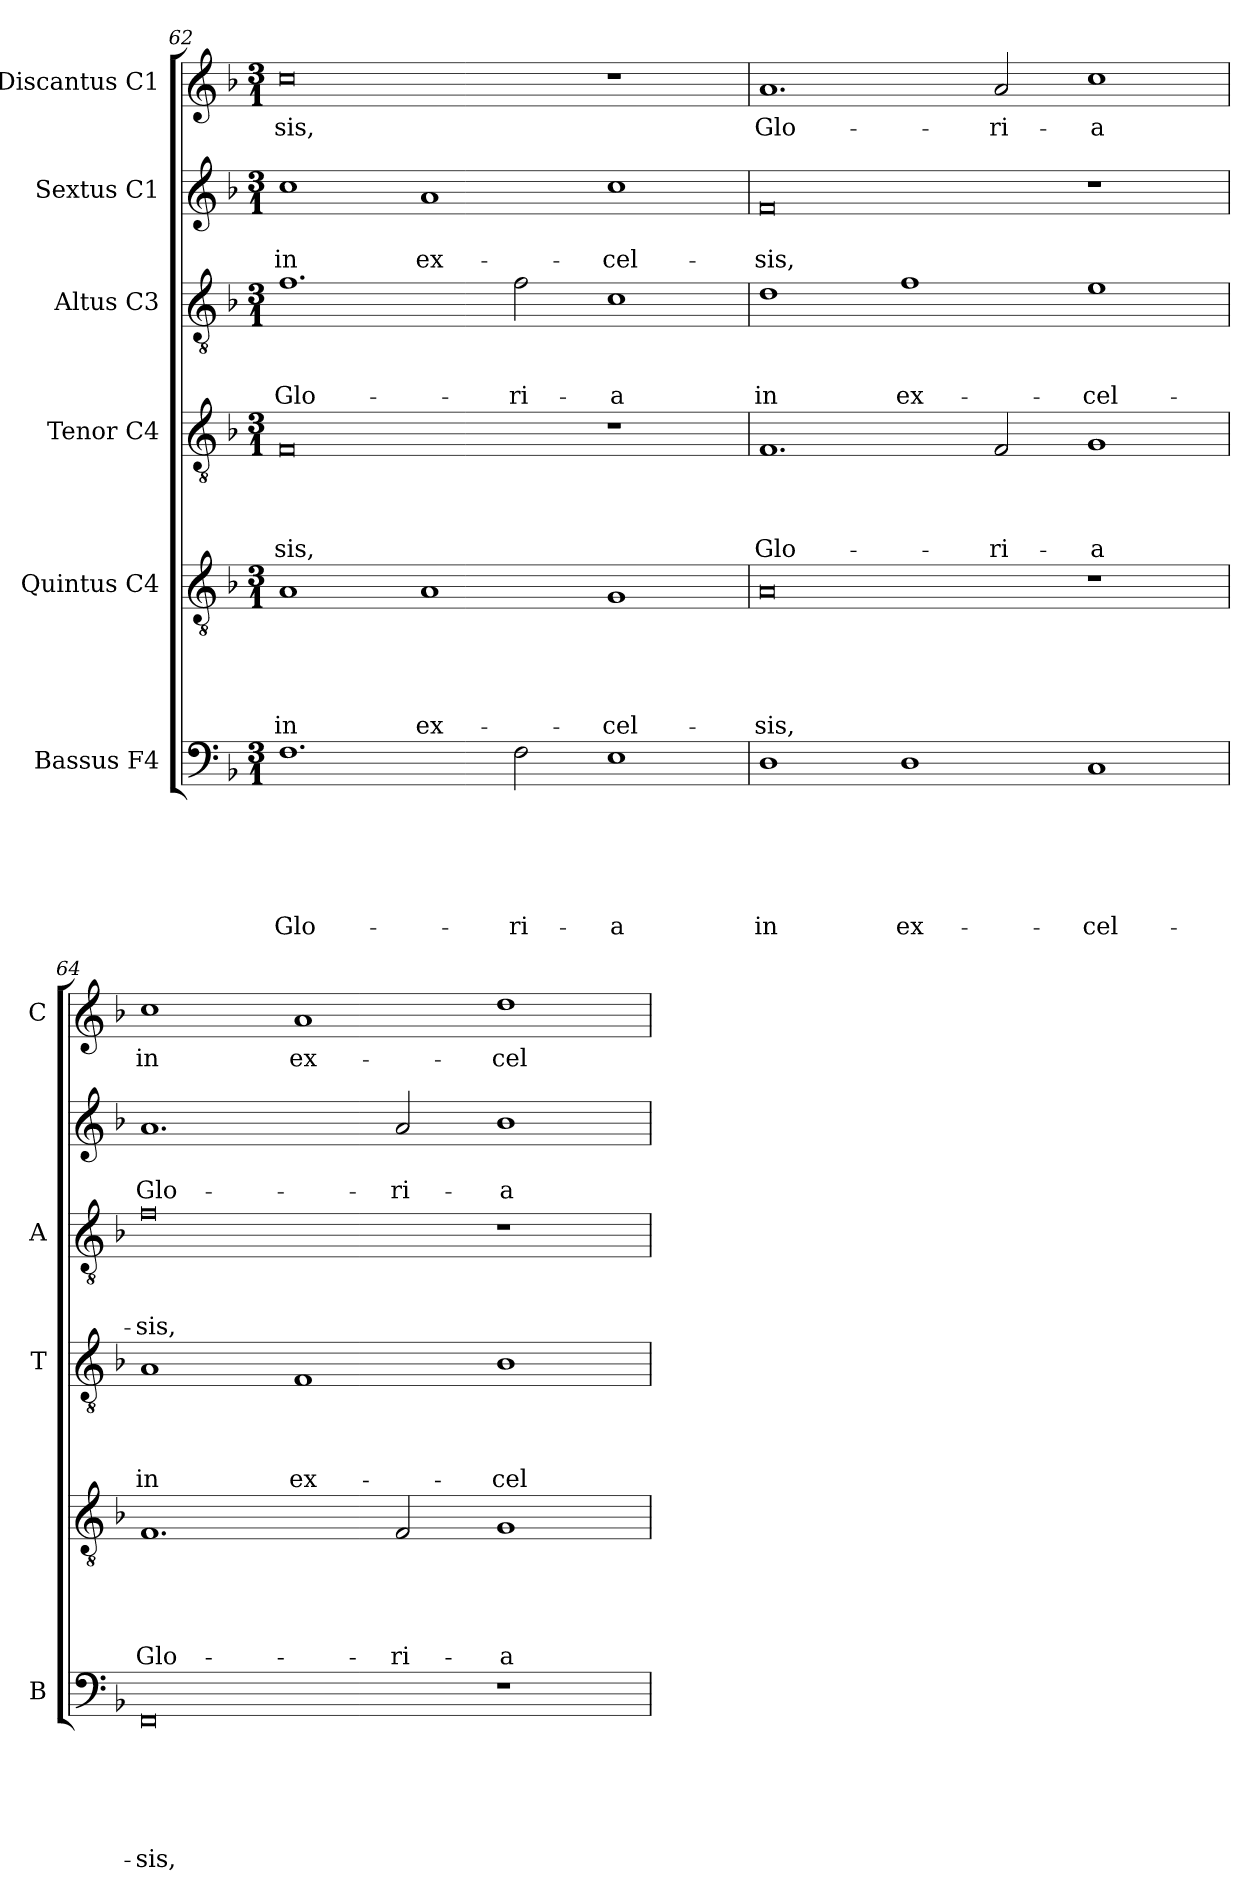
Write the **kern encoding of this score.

**kern	**text	**text	**text	**text	**text	**text	**kern	**text	**text	**text	**text	**text	**kern	**text	**text	**text	**text	**kern	**text	**text	**text	**kern	**text	**text	**kern	**text
*part6	*part6	*part6	*part6	*part6	*part6	*part6	*part5	*part5	*part5	*part5	*part5	*part5	*part4	*part4	*part4	*part4	*part4	*part3	*part3	*part3	*part3	*part2	*part2	*part2	*part1	*part1
*staff6	*staff6	*staff6	*staff6	*staff6	*staff6	*staff6	*staff5	*staff5	*staff5	*staff5	*staff5	*staff5	*staff4	*staff4	*staff4	*staff4	*staff4	*staff3	*staff3	*staff3	*staff3	*staff2	*staff2	*staff2	*staff1	*staff1
*I"Bassus F4	*	*	*	*	*	*	*I"Quintus C4	*	*	*	*	*	*I"Tenor C4	*	*	*	*	*I"Altus C3	*	*	*	*I"Sextus C1	*	*	*I"Discantus C1	*
*I'B	*	*	*	*	*	*	*	*	*	*	*	*	*I'T	*	*	*	*	*I'A	*	*	*	*	*	*	*I'C	*
*clefF4	*	*	*	*	*	*	*clefGv2	*	*	*	*	*	*clefGv2	*	*	*	*	*clefGv2	*	*	*	*clefG2	*	*	*clefG2	*
*k[b-]	*	*	*	*	*	*	*k[b-]	*	*	*	*	*	*k[b-]	*	*	*	*	*k[b-]	*	*	*	*k[b-]	*	*	*k[b-]	*
*F:	*	*	*	*	*	*	*F:	*	*	*	*	*	*F:	*	*	*	*	*F:	*	*	*	*F:	*	*	*F:	*
*M3/1	*	*	*	*	*	*	*M3/1	*	*	*	*	*	*M3/1	*	*	*	*	*M3/1	*	*	*	*M3/1	*	*	*M3/1	*
=62	=62	=62	=62	=62	=62	=62	=62	=62	=62	=62	=62	=62	=62	=62	=62	=62	=62	=62	=62	=62	=62	=62	=62	=62	=62	=62
!	!	!	!	!	!	!LO:LY:b	!	!	!	!	!	!LO:LY:b	!	!	!	!	!LO:LY:b	!	!	!	!LO:LY:b	!	!	!LO:LY:b	!	!LO:LY:b
1.F	.	.	.	.	.	Glo-	1A	.	.	.	.	in	0F	.	.	.	-sis,	1.f	.	.	Glo-	1cc	.	in	0cc	-sis,
!	!	!	!	!	!	!	!	!	!	!	!	!LO:LY:b	!	!	!	!	!	!	!	!	!	!	!	!LO:LY:b	!	!
.	.	.	.	.	.	.	1A	.	.	.	.	ex-	.	.	.	.	.	.	.	.	.	1a	.	ex-	.	.
!	!	!	!	!	!	!LO:LY:b	!	!	!	!	!	!	!	!	!	!	!	!	!	!	!LO:LY:b	!	!	!	!	!
2F\	.	.	.	.	.	-ri-	.	.	.	.	.	.	.	.	.	.	.	2f\	.	.	-ri-	.	.	.	.	.
!	!	!	!	!	!	!LO:LY:b	!	!	!	!	!	!LO:LY:b	!	!	!	!	!	!	!	!	!LO:LY:b	!	!	!LO:LY:b	!	!
1E	.	.	.	.	.	-a	1G	.	.	.	.	-cel-	1r	.	.	.	.	1c	.	.	-a	1cc	.	-cel-	1r	.
=63	=63	=63	=63	=63	=63	=63	=63	=63	=63	=63	=63	=63	=63	=63	=63	=63	=63	=63	=63	=63	=63	=63	=63	=63	=63	=63
!	!	!	!	!	!	!LO:LY:b	!	!	!	!	!	!LO:LY:b	!	!	!	!	!LO:LY:b	!	!	!	!LO:LY:b	!	!	!LO:LY:b	!	!LO:LY:b
1D	.	.	.	.	.	in	0A	.	.	.	.	-sis,	1.F	.	.	.	Glo-	1d	.	.	in	0f	.	-sis,	1.a	Glo-
!	!	!	!	!	!	!LO:LY:b	!	!	!	!	!	!	!	!	!	!	!	!	!	!	!LO:LY:b	!	!	!	!	!
1D	.	.	.	.	.	ex-	.	.	.	.	.	.	.	.	.	.	.	1f	.	.	ex-	.	.	.	.	.
!	!	!	!	!	!	!	!	!	!	!	!	!	!	!	!	!	!LO:LY:b	!	!	!	!	!	!	!	!	!LO:LY:b
.	.	.	.	.	.	.	.	.	.	.	.	.	2F/	.	.	.	-ri-	.	.	.	.	.	.	.	2a/	-ri-
!	!	!	!	!	!	!LO:LY:b	!	!	!	!	!	!	!	!	!	!	!LO:LY:b	!	!	!	!LO:LY:b	!	!	!	!	!LO:LY:b
1C	.	.	.	.	.	-cel-	1r	.	.	.	.	.	1G	.	.	.	-a	1e	.	.	-cel-	1r	.	.	1cc	-a
=64	=64	=64	=64	=64	=64	=64	=64	=64	=64	=64	=64	=64	=64	=64	=64	=64	=64	=64	=64	=64	=64	=64	=64	=64	=64	=64
!	!	!	!	!	!	!LO:LY:b	!	!	!	!	!	!LO:LY:b	!	!	!	!	!LO:LY:b	!	!	!	!LO:LY:b	!	!	!LO:LY:b	!	!LO:LY:b
0FF	.	.	.	.	.	-sis,	1.F	.	.	.	.	Glo-	1A	.	.	.	in	0f	.	.	-sis,	1.a	.	Glo-	1cc	in
!	!	!	!	!	!	!	!	!	!	!	!	!	!	!	!	!	!LO:LY:b	!	!	!	!	!	!	!	!	!LO:LY:b
.	.	.	.	.	.	.	.	.	.	.	.	.	1F	.	.	.	ex-	.	.	.	.	.	.	.	1a	ex-
!	!	!	!	!	!	!	!	!	!	!	!	!LO:LY:b	!	!	!	!	!	!	!	!	!	!	!	!LO:LY:b	!	!
.	.	.	.	.	.	.	2F/	.	.	.	.	-ri-	.	.	.	.	.	.	.	.	.	2a/	.	-ri-	.	.
!	!	!	!	!	!	!	!	!	!	!	!	!LO:LY:b	!	!	!	!	!LO:LY:b	!	!	!	!	!	!	!LO:LY:b	!	!LO:LY:b
1r	.	.	.	.	.	.	1G	.	.	.	.	-a	1B-	.	.	.	-cel-	1r	.	.	.	1b-	.	-a	1dd	-cel-
=	=	=	=	=	=	=	=	=	=	=	=	=	=	=	=	=	=	=	=	=	=	=	=	=	=	=
*-	*-	*-	*-	*-	*-	*-	*-	*-	*-	*-	*-	*-	*-	*-	*-	*-	*-	*-	*-	*-	*-	*-	*-	*-	*-	*-
